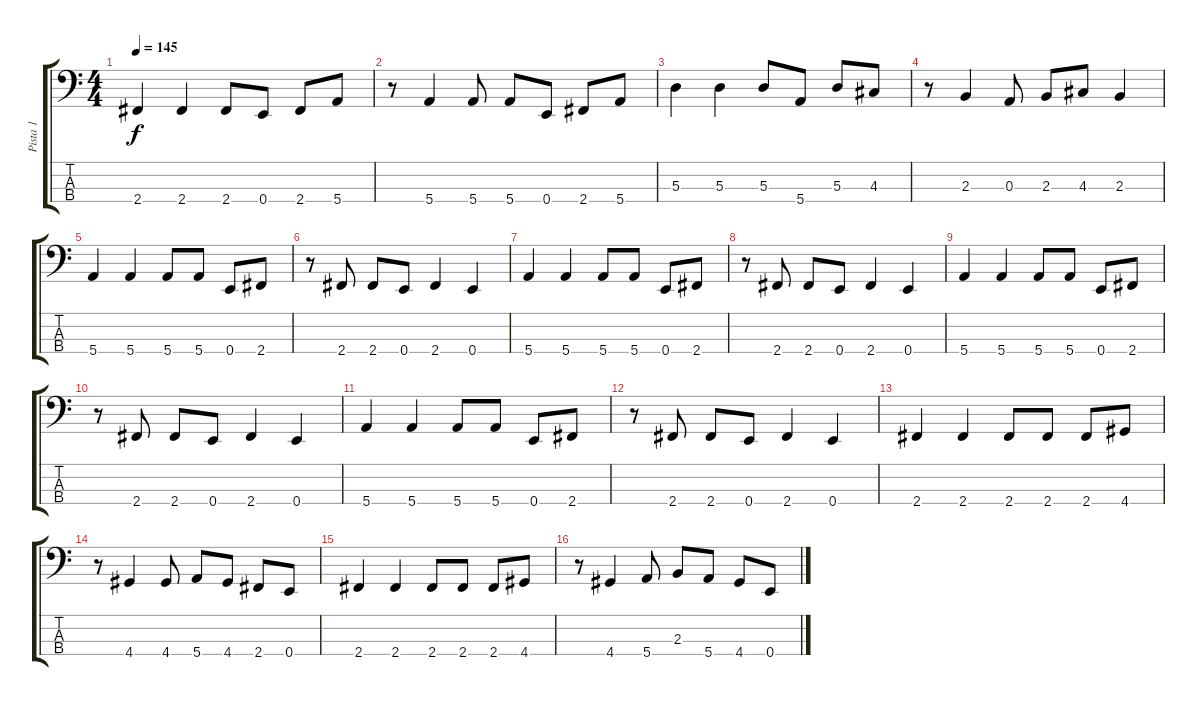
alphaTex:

\track ("Pista 1" "Pista 1") {instrument electricbassfinger}
\staff {score tabs}
\tuning (G2 D2 A1 E1) {hide}
\ts (4 4)
\tempo 145
\clef f4
\ks c
2.4.4{dy f} 2.4.4 2.4.8 0.4.8 2.4.8 5.4.8 |
r.8 5.4.4 5.4.8 5.4.8 0.4.8 2.4.8 5.4.8 |
5.3.4 5.3.4 5.3.8 5.4.8 5.3.8 4.3.8 |
r.8 2.3.4 0.3.8 2.3.8 4.3.8 2.3.4 |
5.4.4 5.4.4 5.4.8 5.4.8 0.4.8 2.4.8 |
r.8 2.4.8 2.4.8 0.4.8 2.4.4 0.4.4 |
5.4.4 5.4.4 5.4.8 5.4.8 0.4.8 2.4.8 |
r.8 2.4.8 2.4.8 0.4.8 2.4.4 0.4.4 |
5.4.4 5.4.4 5.4.8 5.4.8 0.4.8 2.4.8 |
r.8 2.4.8 2.4.8 0.4.8 2.4.4 0.4.4 |
5.4.4 5.4.4 5.4.8 5.4.8 0.4.8 2.4.8 |
r.8 2.4.8 2.4.8 0.4.8 2.4.4 0.4.4 |
2.4.4 2.4.4 2.4.8 2.4.8 2.4.8 4.4.8 |
r.8 4.4.4 4.4.8 5.4.8 4.4.8 2.4.8 0.4.8 |
2.4.4 2.4.4 2.4.8 2.4.8 2.4.8 4.4.8 |
r.8 4.4.4 5.4.8 2.3.8 5.4.8 4.4.8 0.4.8
